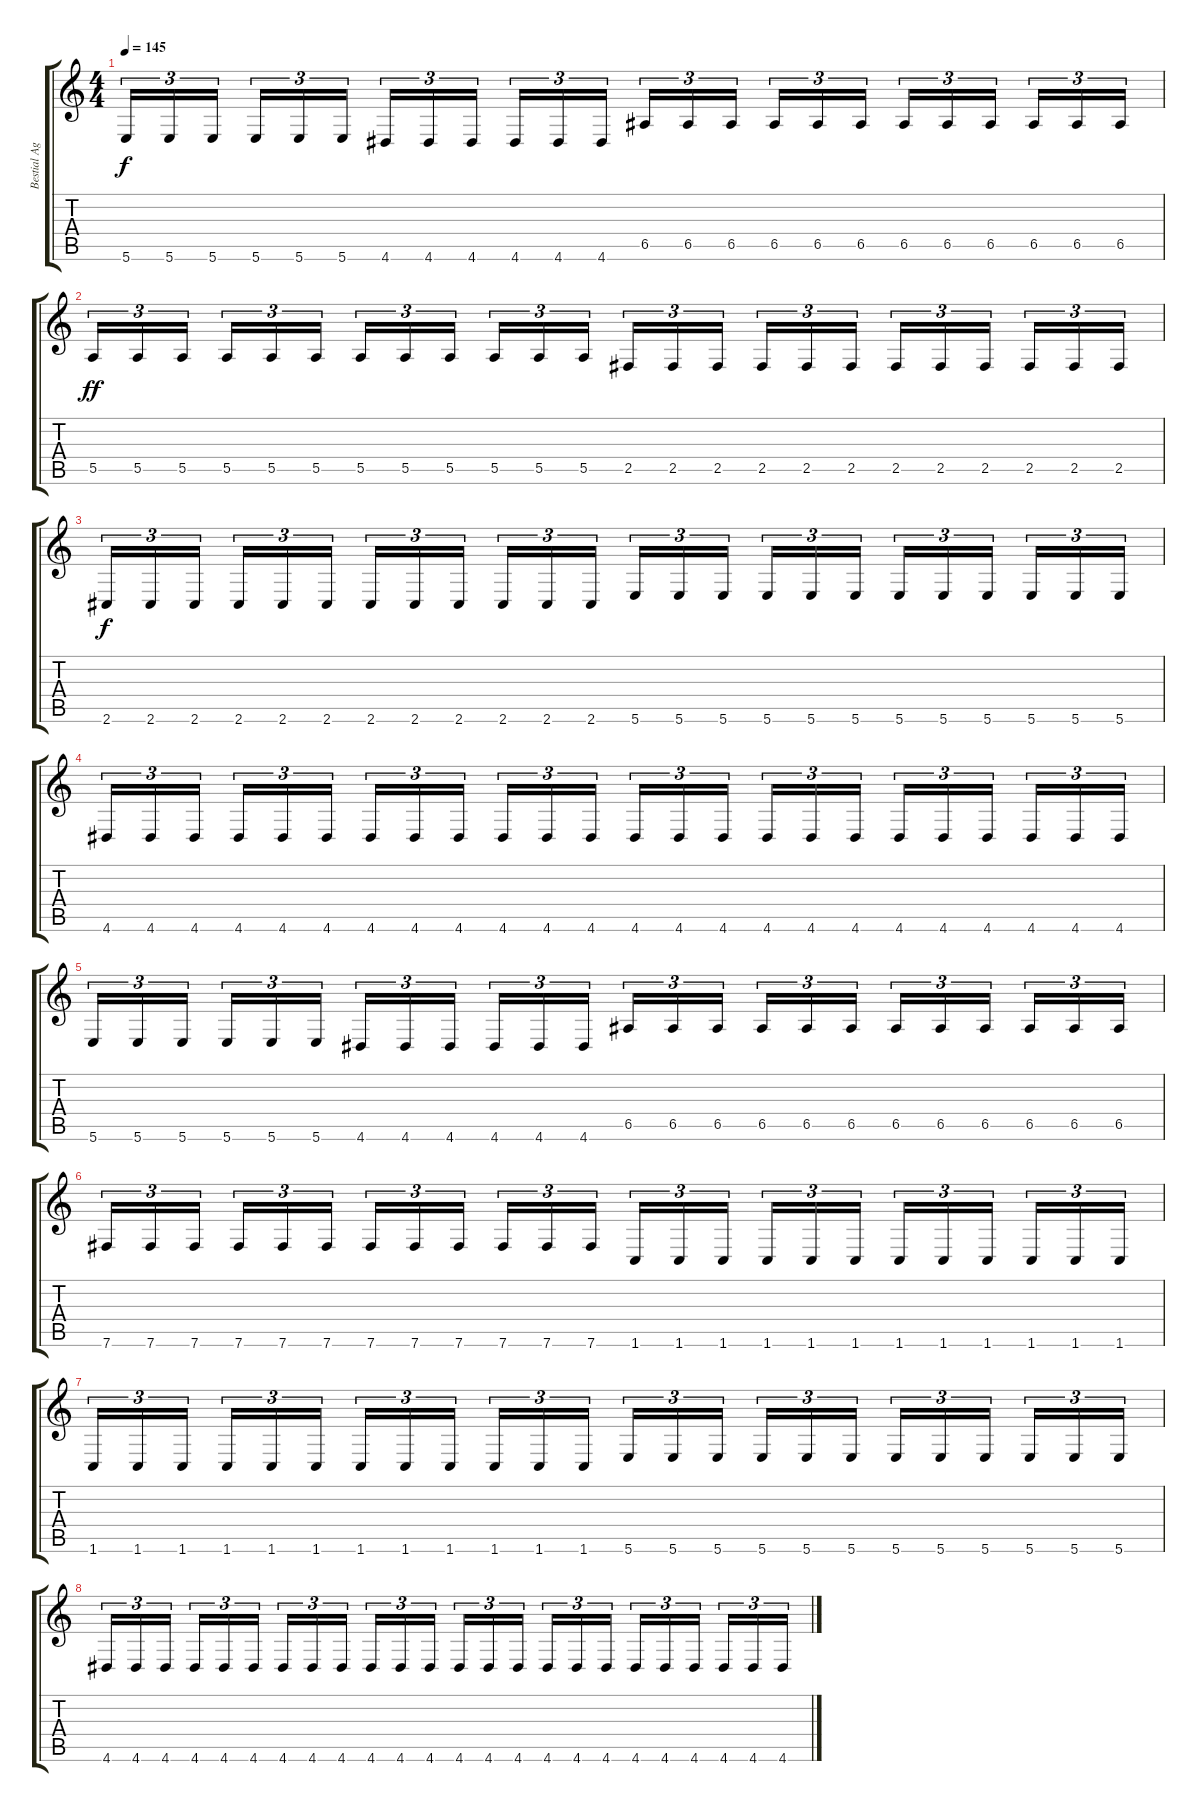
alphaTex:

\track ("Bestial Aggressor of Morbid Invocations" "Bestial Ag") {instrument distortionguitar}
\staff {score tabs}
\tuning (B3 Gb3 D3 A2 E2 B1) {hide}
\ts (4 4)
\tempo 145
\clef g2
\ks c
5.6.16{tu (3 2) dy f} 5.6.16{tu (3 2)} 5.6.16{tu (3 2) beam splitsecondary} 5.6.16{tu (3 2)} 5.6.16{tu (3 2)} 5.6.16{tu (3 2)} 4.6.16{tu (3 2)} 4.6.16{tu (3 2)} 4.6.16{tu (3 2) beam splitsecondary} 4.6.16{tu (3 2)} 4.6.16{tu (3 2)} 4.6.16{tu (3 2)} 6.5.16{tu (3 2)} 6.5.16{tu (3 2)} 6.5.16{tu (3 2) beam splitsecondary} 6.5.16{tu (3 2)} 6.5.16{tu (3 2)} 6.5.16{tu (3 2)} 6.5.16{tu (3 2)} 6.5.16{tu (3 2)} 6.5.16{tu (3 2) beam splitsecondary} 6.5.16{tu (3 2)} 6.5.16{tu (3 2)} 6.5.16{tu (3 2)} |
5.5.16{tu (3 2) dy ff} 5.5.16{tu (3 2)} 5.5.16{tu (3 2) beam splitsecondary} 5.5.16{tu (3 2)} 5.5.16{tu (3 2)} 5.5.16{tu (3 2)} 5.5.16{tu (3 2)} 5.5.16{tu (3 2)} 5.5.16{tu (3 2) beam splitsecondary} 5.5.16{tu (3 2)} 5.5.16{tu (3 2)} 5.5.16{tu (3 2)} 2.5.16{tu (3 2)} 2.5.16{tu (3 2)} 2.5.16{tu (3 2) beam splitsecondary} 2.5.16{tu (3 2)} 2.5.16{tu (3 2)} 2.5.16{tu (3 2)} 2.5.16{tu (3 2)} 2.5.16{tu (3 2)} 2.5.16{tu (3 2) beam splitsecondary} 2.5.16{tu (3 2)} 2.5.16{tu (3 2)} 2.5.16{tu (3 2)} |
2.6.16{tu (3 2) dy f} 2.6.16{tu (3 2)} 2.6.16{tu (3 2) beam splitsecondary} 2.6.16{tu (3 2)} 2.6.16{tu (3 2)} 2.6.16{tu (3 2)} 2.6.16{tu (3 2)} 2.6.16{tu (3 2)} 2.6.16{tu (3 2) beam splitsecondary} 2.6.16{tu (3 2)} 2.6.16{tu (3 2)} 2.6.16{tu (3 2)} 5.6.16{tu (3 2)} 5.6.16{tu (3 2)} 5.6.16{tu (3 2) beam splitsecondary} 5.6.16{tu (3 2)} 5.6.16{tu (3 2)} 5.6.16{tu (3 2)} 5.6.16{tu (3 2)} 5.6.16{tu (3 2)} 5.6.16{tu (3 2) beam splitsecondary} 5.6.16{tu (3 2)} 5.6.16{tu (3 2)} 5.6.16{tu (3 2)} |
4.6.16{tu (3 2)} 4.6.16{tu (3 2)} 4.6.16{tu (3 2) beam splitsecondary} 4.6.16{tu (3 2)} 4.6.16{tu (3 2)} 4.6.16{tu (3 2)} 4.6.16{tu (3 2)} 4.6.16{tu (3 2)} 4.6.16{tu (3 2) beam splitsecondary} 4.6.16{tu (3 2)} 4.6.16{tu (3 2)} 4.6.16{tu (3 2)} 4.6.16{tu (3 2)} 4.6.16{tu (3 2)} 4.6.16{tu (3 2) beam splitsecondary} 4.6.16{tu (3 2)} 4.6.16{tu (3 2)} 4.6.16{tu (3 2)} 4.6.16{tu (3 2)} 4.6.16{tu (3 2)} 4.6.16{tu (3 2) beam splitsecondary} 4.6.16{tu (3 2)} 4.6.16{tu (3 2)} 4.6.16{tu (3 2)} |
5.6.16{tu (3 2)} 5.6.16{tu (3 2)} 5.6.16{tu (3 2) beam splitsecondary} 5.6.16{tu (3 2)} 5.6.16{tu (3 2)} 5.6.16{tu (3 2)} 4.6.16{tu (3 2)} 4.6.16{tu (3 2)} 4.6.16{tu (3 2) beam splitsecondary} 4.6.16{tu (3 2)} 4.6.16{tu (3 2)} 4.6.16{tu (3 2)} 6.5.16{tu (3 2)} 6.5.16{tu (3 2)} 6.5.16{tu (3 2) beam splitsecondary} 6.5.16{tu (3 2)} 6.5.16{tu (3 2)} 6.5.16{tu (3 2)} 6.5.16{tu (3 2)} 6.5.16{tu (3 2)} 6.5.16{tu (3 2) beam splitsecondary} 6.5.16{tu (3 2)} 6.5.16{tu (3 2)} 6.5.16{tu (3 2)} |
7.6.16{tu (3 2)} 7.6.16{tu (3 2)} 7.6.16{tu (3 2) beam splitsecondary} 7.6.16{tu (3 2)} 7.6.16{tu (3 2)} 7.6.16{tu (3 2)} 7.6.16{tu (3 2)} 7.6.16{tu (3 2)} 7.6.16{tu (3 2) beam splitsecondary} 7.6.16{tu (3 2)} 7.6.16{tu (3 2)} 7.6.16{tu (3 2)} 1.6.16{tu (3 2)} 1.6.16{tu (3 2)} 1.6.16{tu (3 2) beam splitsecondary} 1.6.16{tu (3 2)} 1.6.16{tu (3 2)} 1.6.16{tu (3 2)} 1.6.16{tu (3 2)} 1.6.16{tu (3 2)} 1.6.16{tu (3 2) beam splitsecondary} 1.6.16{tu (3 2)} 1.6.16{tu (3 2)} 1.6.16{tu (3 2)} |
1.6.16{tu (3 2)} 1.6.16{tu (3 2)} 1.6.16{tu (3 2) beam splitsecondary} 1.6.16{tu (3 2)} 1.6.16{tu (3 2)} 1.6.16{tu (3 2)} 1.6.16{tu (3 2)} 1.6.16{tu (3 2)} 1.6.16{tu (3 2) beam splitsecondary} 1.6.16{tu (3 2)} 1.6.16{tu (3 2)} 1.6.16{tu (3 2)} 5.6.16{tu (3 2)} 5.6.16{tu (3 2)} 5.6.16{tu (3 2) beam splitsecondary} 5.6.16{tu (3 2)} 5.6.16{tu (3 2)} 5.6.16{tu (3 2)} 5.6.16{tu (3 2)} 5.6.16{tu (3 2)} 5.6.16{tu (3 2) beam splitsecondary} 5.6.16{tu (3 2)} 5.6.16{tu (3 2)} 5.6.16{tu (3 2)} |
4.6.16{tu (3 2)} 4.6.16{tu (3 2)} 4.6.16{tu (3 2) beam splitsecondary} 4.6.16{tu (3 2)} 4.6.16{tu (3 2)} 4.6.16{tu (3 2)} 4.6.16{tu (3 2)} 4.6.16{tu (3 2)} 4.6.16{tu (3 2) beam splitsecondary} 4.6.16{tu (3 2)} 4.6.16{tu (3 2)} 4.6.16{tu (3 2)} 4.6.16{tu (3 2)} 4.6.16{tu (3 2)} 4.6.16{tu (3 2) beam splitsecondary} 4.6.16{tu (3 2)} 4.6.16{tu (3 2)} 4.6.16{tu (3 2)} 4.6.16{tu (3 2)} 4.6.16{tu (3 2)} 4.6.16{tu (3 2) beam splitsecondary} 4.6.16{tu (3 2)} 4.6.16{tu (3 2)} 4.6.16{tu (3 2)}
